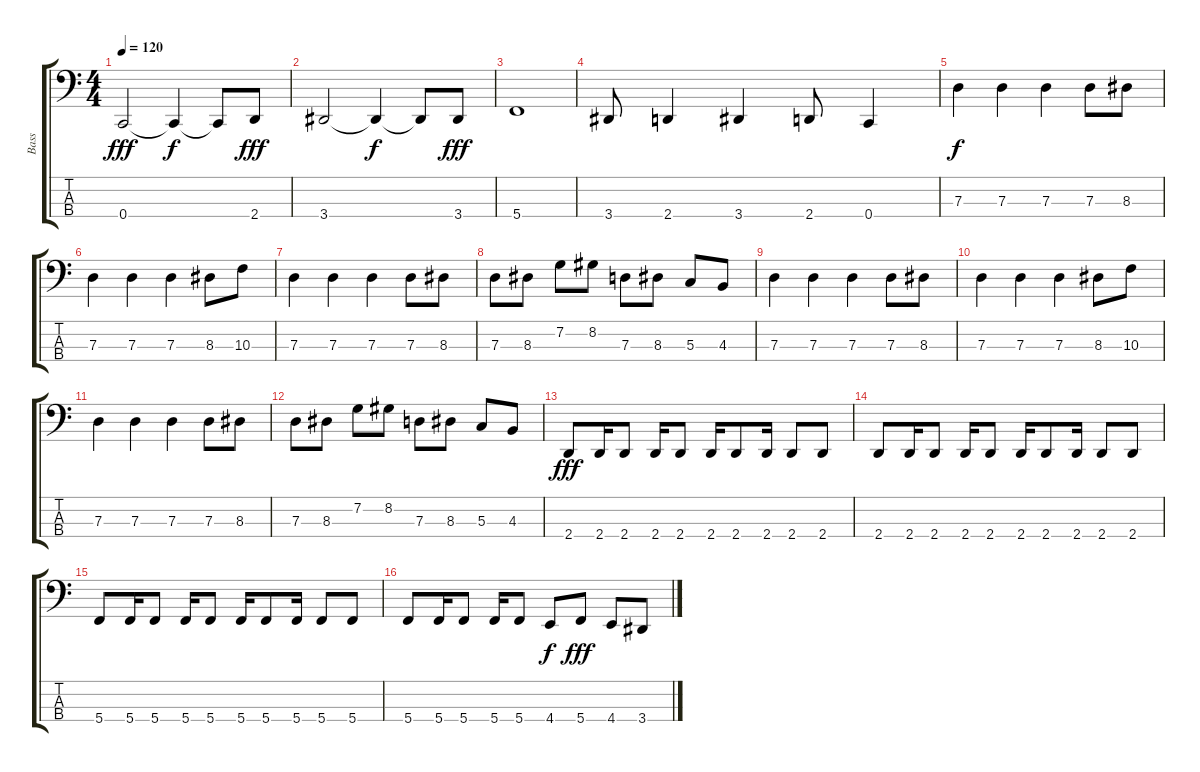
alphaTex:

\track ("Bass" "Bass") {instrument electricbassfinger}
\staff {score tabs}
\tuning (F2 C2 G1 C1) {hide}
\ts (4 4)
\tempo 120
\clef f4
\ks c
0.4.2{dy fff} 0.4{t}.4{dy f} 0.4{t}.8 2.4.8{dy fff} |
3.4.2 3.4{t}.4{dy f} 3.4{t}.8 3.4.8{dy fff} |
5.4.1 |
3.4.8 2.4.4 3.4.4 2.4.8 0.4.4 |
7.3.4{dy f} 7.3.4 7.3.4 7.3.8 8.3.8 |
7.3.4 7.3.4 7.3.4 8.3.8 10.3.8 |
7.3.4 7.3.4 7.3.4 7.3.8 8.3.8 |
7.3.8 8.3.8 7.2.8 8.2.8 7.3.8 8.3.8 5.3.8 4.3.8 |
7.3.4 7.3.4 7.3.4 7.3.8 8.3.8 |
7.3.4 7.3.4 7.3.4 8.3.8 10.3.8 |
7.3.4 7.3.4 7.3.4 7.3.8 8.3.8 |
7.3.8 8.3.8 7.2.8 8.2.8 7.3.8 8.3.8 5.3.8 4.3.8 |
2.4.8{dy fff} 2.4.16 2.4.8 2.4.16 2.4.8 2.4.16 2.4.8 2.4.16 2.4.8 2.4.8 |
2.4.8 2.4.16 2.4.8 2.4.16 2.4.8 2.4.16 2.4.8 2.4.16 2.4.8 2.4.8 |
5.4.8 5.4.16 5.4.8 5.4.16 5.4.8 5.4.16 5.4.8 5.4.16 5.4.8 5.4.8 |
5.4.8 5.4.16 5.4.8 5.4.16 5.4.8 4.4.8{dy f} 5.4.8{dy fff} 4.4.8 3.4.8
